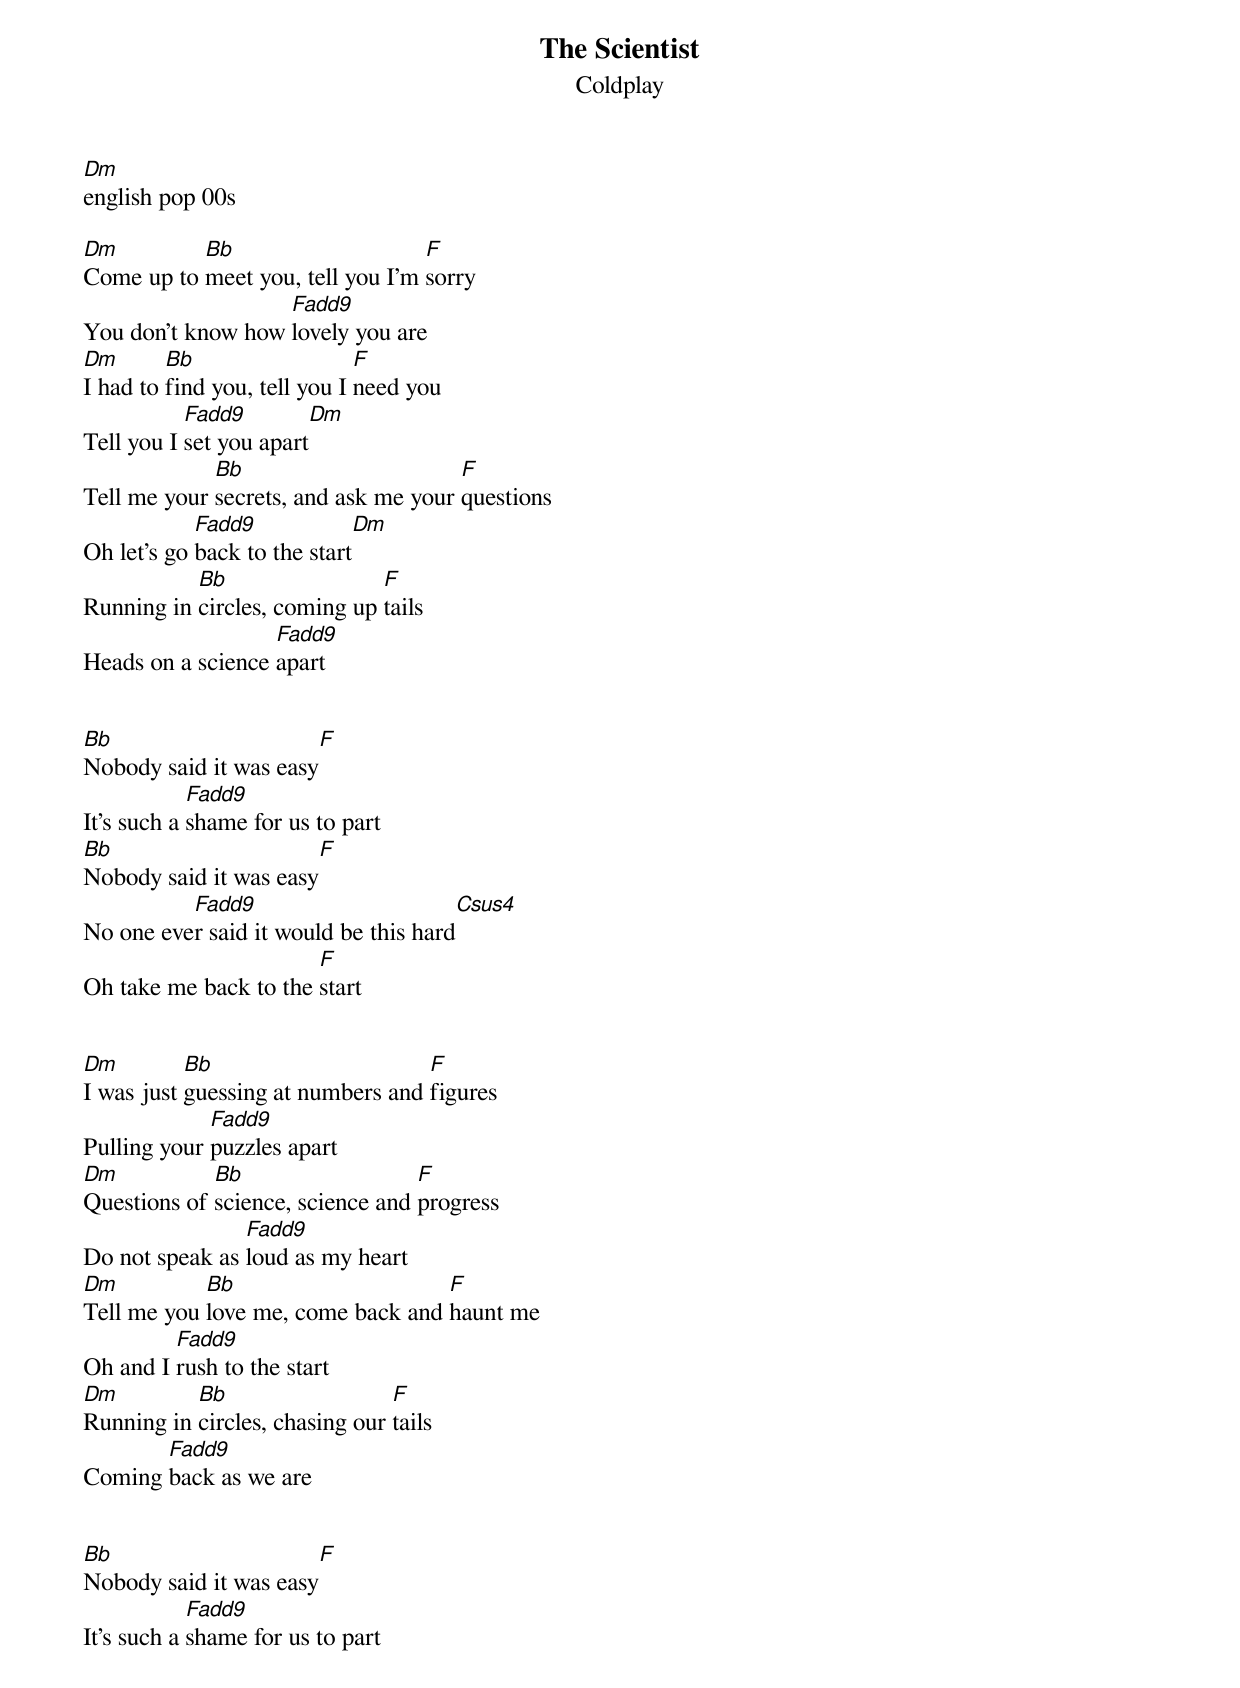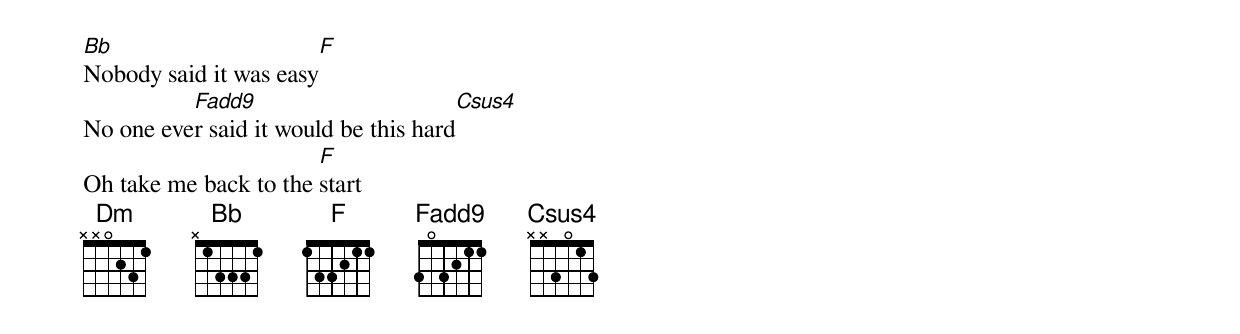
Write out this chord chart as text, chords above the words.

The Scientist
Coldplay
Dm
english pop 00s

Dm         Bb                     F
Come up to meet you, tell you I'm sorry
                   Fadd9
You don't know how lovely you are
Dm       Bb                   F
I had to find you, tell you I need you
           Fadd9          Dm
Tell you I set you apart
             Bb                       F
Tell me your secrets, and ask me your questions
            Fadd9              Dm
Oh let's go back to the start
           Bb                 F
Running in circles, coming up tails
                   Fadd9
Heads on a science apart


Bb                        F
Nobody said it was easy
            Fadd9
It's such a shame for us to part
Bb                        F
Nobody said it was easy
          Fadd9                          Csus4
No one ever said it would be this hard
                       F
Oh take me back to the start


Dm         Bb                      F
I was just guessing at numbers and figures
             Fadd9
Pulling your puzzles apart
Dm           Bb                   F
Questions of science, science and progress
                Fadd9
Do not speak as loud as my heart
Dm          Bb                     F
Tell me you love me, come back and haunt me
         Fadd9
Oh and I rush to the start
Dm         Bb                   F
Running in circles, chasing our tails
       Fadd9
Coming back as we are


Bb                        F
Nobody said it was easy
            Fadd9
It's such a shame for us to part
Bb                        F
Nobody said it was easy
          Fadd9                          Csus4
No one ever said it would be this hard
                       F
Oh take me back to the start
